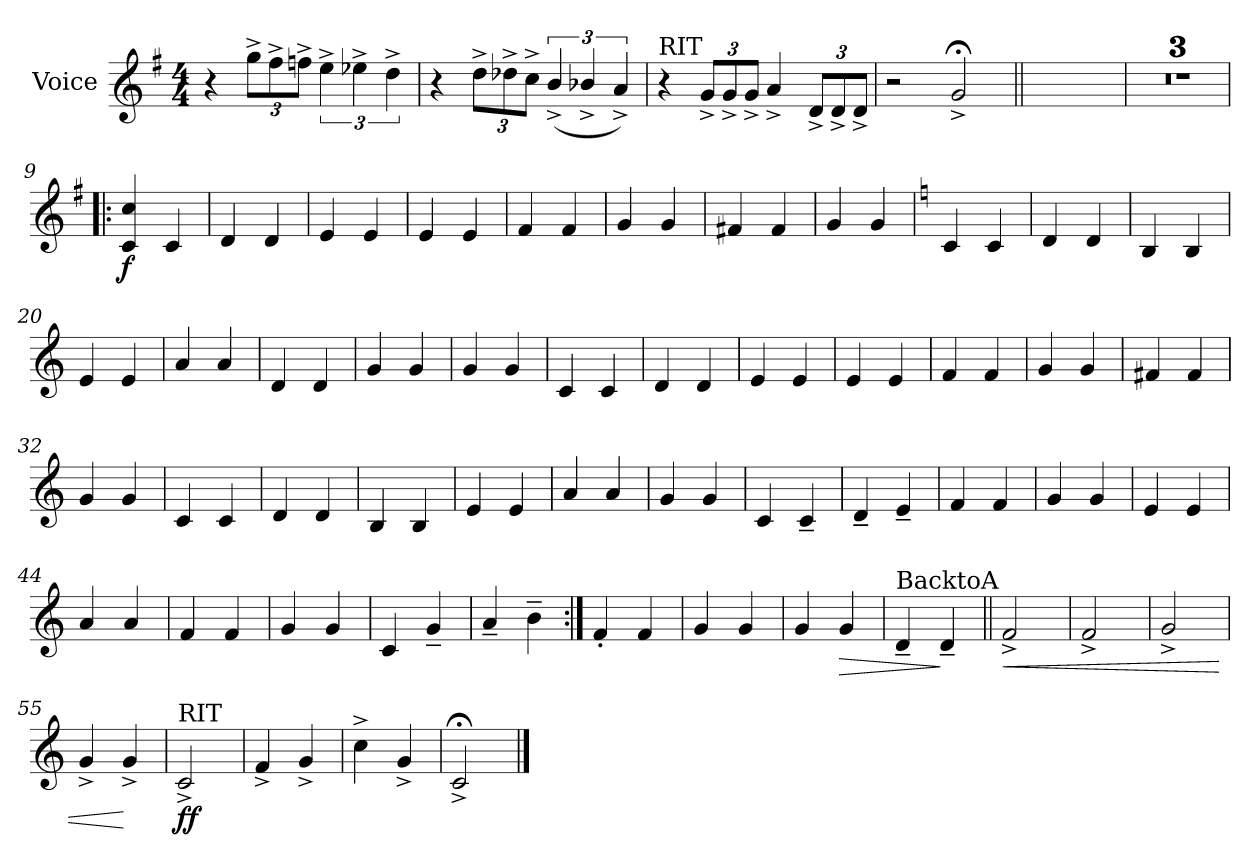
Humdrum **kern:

**kern	**dynam
*part1	*part1
*staff1	*staff1
*I"Voice	*
*I'Voice	*
*clefG2	*
*k[f#]	*
*M4/4	*
=1	=1
4r	.
12gg^>\L	.
12ff#^>\	.
12ffn^>\J	.
6ee^>\	.
6ee-X^>\	.
6dd^>\	.
=2	=2
4r	.
12dd^>\L	.
12dd-X^>\	.
12cc^>\J	.
(>6b^</	.
6b-X^</	.
6a^</)	.
=3	=3
!LO:TX:a:t=RIT	!
4r	.
12g^</L	.
12g^</	.
12g^</J	.
4a^</	.
12d^</L	.
12d^</	.
12d^</J	.
!!LO:LB:g=z
=4	=4
2r	.
2g;<^</	.
=5||	=5||
1ryy	.
=6!|	=6!|
1ryy	.
=7	=7
1ryy	.
=8	=8
1ryy	.
=9!|:	=9!|:
!	!LO:DY:b
4c/ 4cc/	f
4c/	.
=10	=10
4d/	.
4d/	.
=11	=11
4e/	.
4e/	.
=12	=12
4e/	.
4e/	.
=13	=13
4f#/	.
4f#/	.
=14	=14
4g/	.
4g/	.
=15	=15
4f#X/	.
4f#/	.
=16	=16
4g/	.
4g/	.
!!LO:LB:g=z
=17	=17
*k[]	*
4c/	.
4c/	.
=18	=18
4d/	.
4d/	.
=19	=19
4B/	.
4B/	.
=20	=20
4e/	.
4e/	.
=21	=21
4a/	.
4a/	.
=22	=22
4d/	.
4d/	.
=23	=23
4g/	.
4g/	.
=24	=24
4g/	.
4g/	.
=25	=25
4c/	.
4c/	.
=26	=26
4d/	.
4d/	.
=27	=27
4e/	.
4e/	.
=28	=28
4e/	.
4e/	.
=29	=29
4f/	.
4f/	.
=30	=30
4g/	.
4g/	.
!!LO:LB:g=z
=31	=31
4f#X/	.
4f#/	.
=32	=32
4g/	.
4g/	.
=33	=33
4c/	.
4c/	.
=34	=34
4d/	.
4d/	.
=35	=35
4B/	.
4B/	.
=36	=36
4e/	.
4e/	.
=37	=37
4a/	.
4a/	.
=38	=38
4g/	.
4g/	.
=39	=39
4c/	.
4c~</	.
=40	=40
4d~</	.
4e~</	.
=41	=41
4f/	.
4f/	.
=42	=42
4g/	.
4g/	.
=43	=43
4e/	.
4e/	.
=44	=44
4a/	.
4a/	.
!!LO:LB:g=z
=45	=45
4f/	.
4f/	.
=46	=46
4g/	.
4g/	.
=47	=47
4c/	.
4g~</	.
=48	=48
4a~</	.
4b~>\	.
=48X48:|!	=48X48:|!
4f'>/	.
4f/	.
=49	=49
4g/	.
4g/	.
=50	=50
4g/	.
!	!LO:HP:b
4g/	>
=51	=51
!LO:TX:a:t=BacktoA	!
4d~</	.
4d~</	]
!!LO:LB:g=z
=52||	=52||
!	!LO:HP:b
2f^</	<
=53	=53
2f^</	.
=54	=54
2g^</	.
=55	=55
4g^</	.
4g^</	[
=56	=56
!LO:TX:a:t=RIT	!
!	!LO:DY:b
2c^</	ff
=57	=57
4f^</	.
4g^</	.
=58	=58
4cc^>\	.
4g^</	.
=59	=59
2c;<^</	.
==	==
*-	*-
